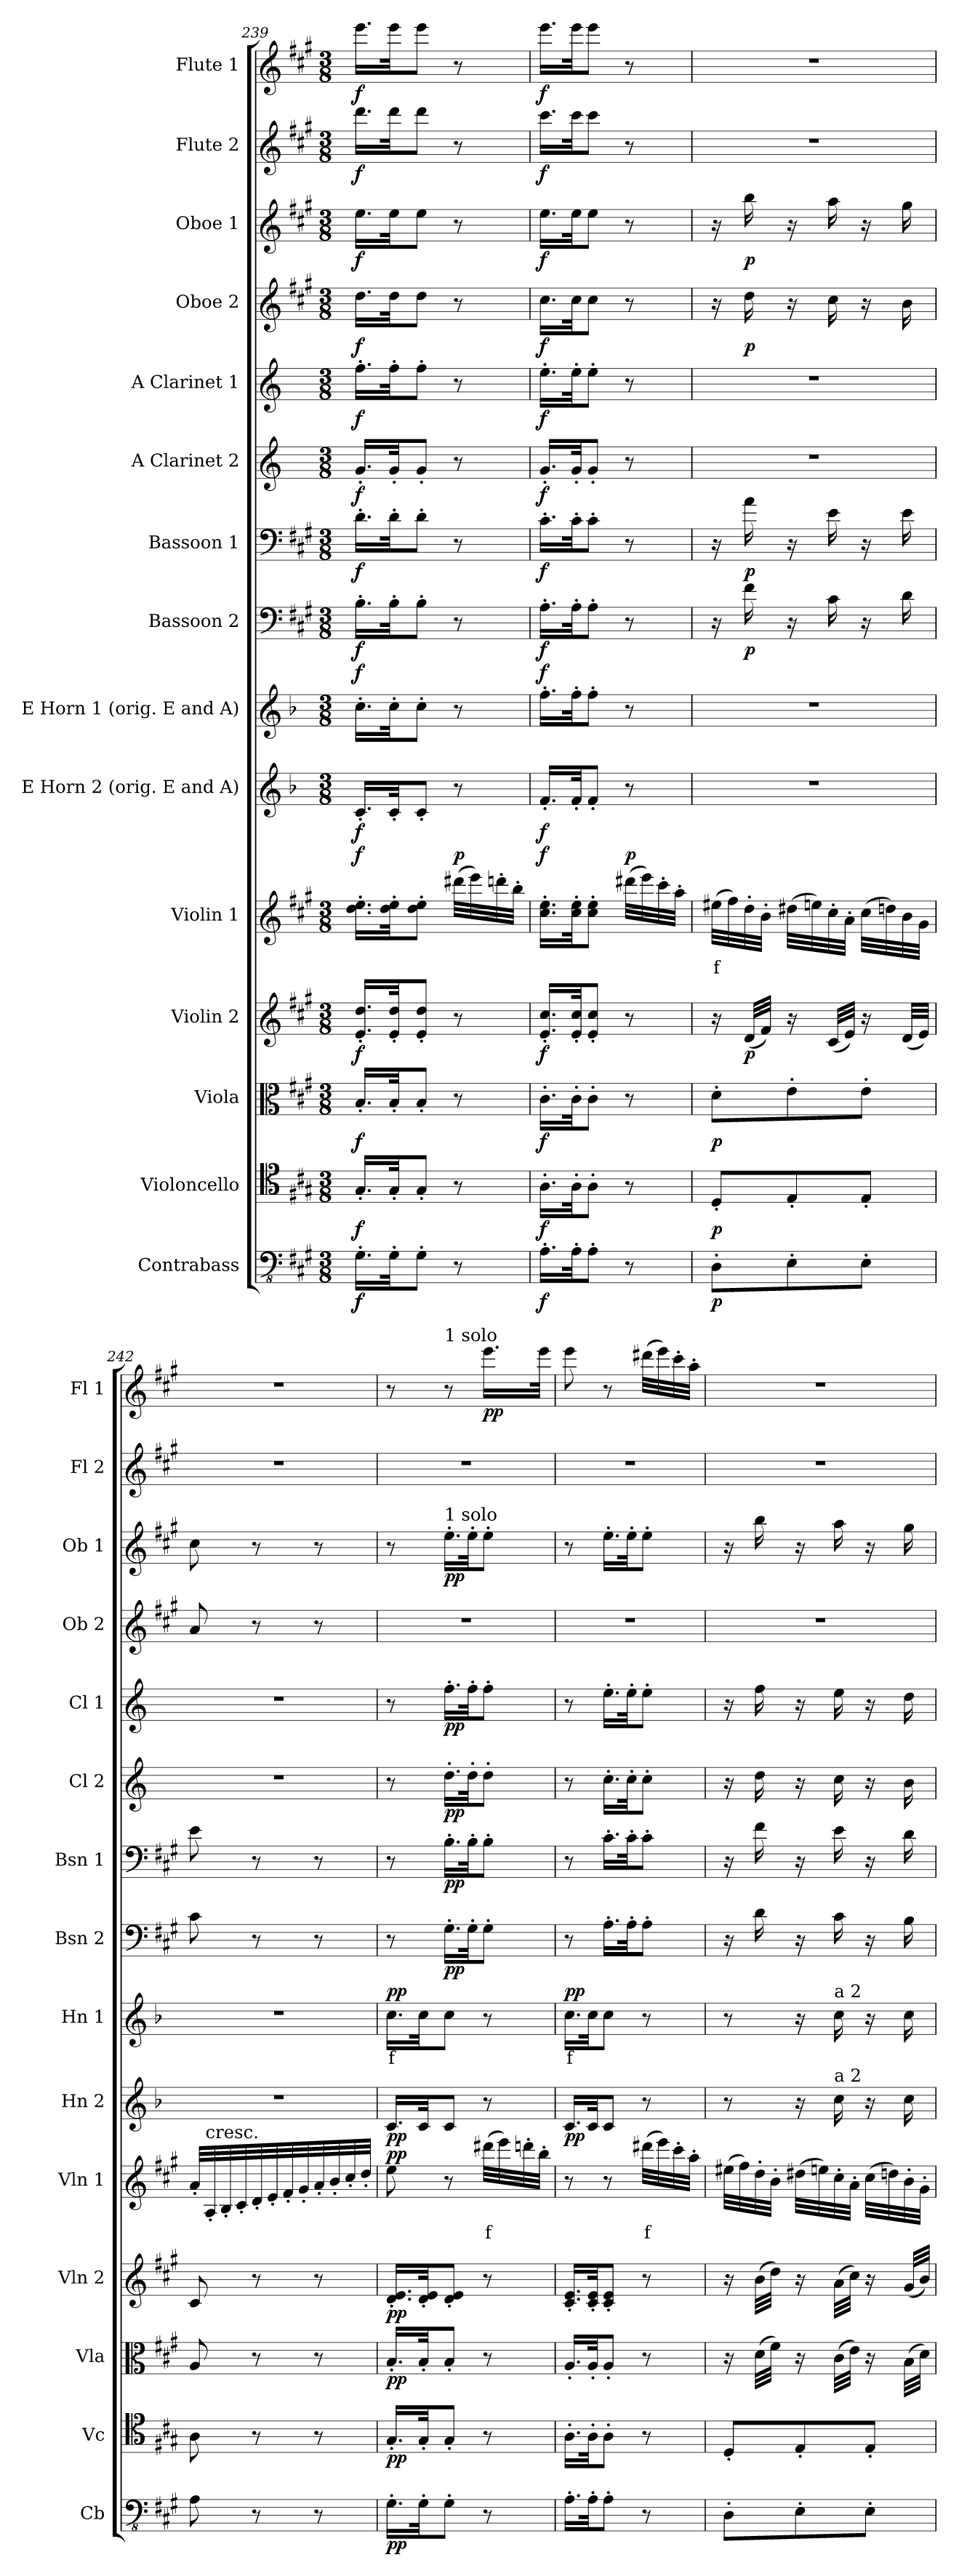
**kern	**dynam	**kern	**dynam	**kern	**dynam	**kern	**dynam	**kern	**text	**dynam	**kern	**dynam	**kern	**text	**dynam	**kern	**dynam	**kern	**dynam	**kern	**dynam	**kern	**dynam	**kern	**dynam	**kern	**dynam	**kern	**dynam	**kern	**dynam
*part15	*part15	*part14	*part14	*part13	*part13	*part12	*part12	*part11	*part11	*part11	*part10	*part10	*part9	*part9	*part9	*part8	*part8	*part7	*part7	*part6	*part6	*part5	*part5	*part4	*part4	*part3	*part3	*part2	*part2	*part1	*part1
*staff15	*staff15	*staff14	*staff14	*staff13	*staff13	*staff12	*staff12	*staff11	*staff11	*staff11	*staff10	*staff10	*staff9	*staff9	*staff9	*staff8	*staff8	*staff7	*staff7	*staff6	*staff6	*staff5	*staff5	*staff4	*staff4	*staff3	*staff3	*staff2	*staff2	*staff1	*staff1
*I"Contrabass	*	*I"Violoncello	*	*I"Viola	*	*I"Violin 2	*	*I"Violin 1	*	*	*I"E Horn 2 (orig. E and A)	*	*I"E Horn 1 (orig. E and A)	*	*	*I"Bassoon 2	*	*I"Bassoon 1	*	*I"A Clarinet 2	*	*I"A Clarinet 1	*	*I"Oboe 2	*	*I"Oboe 1	*	*I"Flute 2	*	*I"Flute 1	*
*I'Cb	*	*I'Vc	*	*I'Vla	*	*I'Vln 2	*	*I'Vln 1	*	*	*I'Hn 2	*	*I'Hn 1	*	*	*I'Bsn 2	*	*I'Bsn 1	*	*I'Cl 2	*	*I'Cl 1	*	*I'Ob 2	*	*I'Ob 1	*	*I'Fl 2	*	*I'Fl 1	*
*clefFv4	*	*clefC4	*	*clefC3	*	*clefG2	*	*clefG2	*	*	*clefG2	*	*clefG2	*	*	*clefF4	*	*clefF4	*	*clefG2	*	*clefG2	*	*clefG2	*	*clefG2	*	*clefG2	*	*clefG2	*
*	*	*	*	*	*	*	*	*	*	*	*ITrd5c8	*	*ITrd5c8	*	*	*	*	*	*	*ITrd2c3	*	*ITrd2c3	*	*	*	*	*	*	*	*	*
*k[f#c#g#]	*	*k[f#c#g#]	*	*k[f#c#g#]	*	*k[f#c#g#]	*	*k[f#c#g#]	*	*	*k[f#c#g#]	*	*k[f#c#g#]	*	*	*k[f#c#g#]	*	*k[f#c#g#]	*	*k[f#c#g#]	*	*k[f#c#g#]	*	*k[f#c#g#]	*	*k[f#c#g#]	*	*k[f#c#g#]	*	*k[f#c#g#]	*
*M3/8	*	*M3/8	*	*M3/8	*	*M3/8	*	*M3/8	*	*	*M3/8	*	*M3/8	*	*	*M3/8	*	*M3/8	*	*M3/8	*	*M3/8	*	*M3/8	*	*M3/8	*	*M3/8	*	*M3/8	*
=239	=239	=239	=239	=239	=239	=239	=239	=239	=239	=239	=239	=239	=239	=239	=239	=239	=239	=239	=239	=239	=239	=239	=239	=239	=239	=239	=239	=239	=239	=239	=239
!	!LO:DY:b	!	!LO:DY:b	!	!LO:DY:b	!	!LO:DY:b	!	!	!LO:DY:b	!	!LO:DY:b	!	!	!LO:DY:b	!	!LO:DY:b	!	!LO:DY:b	!	!LO:DY:b	!	!LO:DY:b	!	!LO:DY:b	!	!LO:DY:b	!	!LO:DY:b	!	!LO:DY:b
16.GG#'\LL	f	16.G#'/LL	f	16.B'/LL	f	16.e/' 16.dd/'LL	f	16.dd\' 16.ee\'LL	.	f	16.E'/LL	f	16.e'\LL	.	f	16.B'\LL	f	16.d'\LL	f	16.e'/LL	f	16.dd'\LL	f	16.dd\LL	f	16.ee\LL	f	16.ddd\LL	f	16.eee\LL	f
32GG#'\JK	.	32G#'/JK	.	32B'/JK	.	32e/' 32dd/'JK	.	32dd\' 32ee\'JK	.	.	32E'/JK	.	32e'\JK	.	.	32B'\JK	.	32d'\JK	.	32e'/JK	.	32dd'\JK	.	32dd\JK	.	32ee\JK	.	32ddd\JK	.	32eee\JK	.
8GG#'\J	.	8G#'/J	.	8B'/J	.	8e/' 8dd/'J	.	8dd\' 8ee\'J	.	.	8E'/J	.	8e'\J	.	.	8B'\J	.	8d'\J	.	8e'/J	.	8dd'\J	.	8dd\J	.	8ee\J	.	8ddd\J	.	8eee\J	.
!	!	!	!	!	!	!	!	!	!	!LO:DY:b	!	!	!	!	!	!	!	!	!	!	!	!	!	!	!	!	!	!	!	!	!
8r	.	8r	.	8r	.	8r	.	(32ddd#X\LLL	.	p	8r	.	8r	.	.	8r	.	8r	.	8r	.	8r	.	8r	.	8r	.	8r	.	8r	.
.	.	.	.	.	.	.	.	32eee\)	.	.	.	.	.	.	.	.	.	.	.	.	.	.	.	.	.	.	.	.	.	.	.
.	.	.	.	.	.	.	.	32dddn'\	.	.	.	.	.	.	.	.	.	.	.	.	.	.	.	.	.	.	.	.	.	.	.
.	.	.	.	.	.	.	.	32bb'\JJJ	.	.	.	.	.	.	.	.	.	.	.	.	.	.	.	.	.	.	.	.	.	.	.
=240	=240	=240	=240	=240	=240	=240	=240	=240	=240	=240	=240	=240	=240	=240	=240	=240	=240	=240	=240	=240	=240	=240	=240	=240	=240	=240	=240	=240	=240	=240	=240
!	!LO:DY:b	!	!LO:DY:b	!	!LO:DY:b	!	!LO:DY:b	!	!	!LO:DY:b	!	!LO:DY:b	!	!	!LO:DY:b	!	!LO:DY:b	!	!LO:DY:b	!	!LO:DY:b	!	!LO:DY:b	!	!LO:DY:b	!	!LO:DY:b	!	!LO:DY:b	!	!LO:DY:b
16.AA'\LL	f	16.A'\LL	f	16.c#'\LL	f	16.e/' 16.cc#/'LL	f	16.cc#\' 16.ee\'LL	.	f	16.A'/LL	f	16.a'\LL	.	f	16.A'\LL	f	16.c#'\LL	f	16.e'/LL	f	16.cc#'\LL	f	16.cc#\LL	f	16.ee\LL	f	16.ccc#\LL	f	16.eee\LL	f
32AA'\JK	.	32A'\JK	.	32c#'\JK	.	32e/' 32cc#/'JK	.	32cc#\' 32ee\'JK	.	.	32A'/JK	.	32a'\JK	.	.	32A'\JK	.	32c#'\JK	.	32e'/JK	.	32cc#'\JK	.	32cc#\JK	.	32ee\JK	.	32ccc#\JK	.	32eee\JK	.
8AA'\J	.	8A'\J	.	8c#'\J	.	8e/' 8cc#/'J	.	8cc#\' 8ee\'J	.	.	8A'/J	.	8a'\J	.	.	8A'\J	.	8c#'\J	.	8e'/J	.	8cc#'\J	.	8cc#\J	.	8ee\J	.	8ccc#\J	.	8eee\J	.
!	!	!	!	!	!	!	!	!	!	!LO:DY:b	!	!	!	!	!	!	!	!	!	!	!	!	!	!	!	!	!	!	!	!	!
8r	.	8r	.	8r	.	8r	.	(32ddd#X\LLL	.	p	8r	.	8r	.	.	8r	.	8r	.	8r	.	8r	.	8r	.	8r	.	8r	.	8r	.
.	.	.	.	.	.	.	.	32eee\)	.	.	.	.	.	.	.	.	.	.	.	.	.	.	.	.	.	.	.	.	.	.	.
.	.	.	.	.	.	.	.	32ccc#'\	.	.	.	.	.	.	.	.	.	.	.	.	.	.	.	.	.	.	.	.	.	.	.
.	.	.	.	.	.	.	.	32aa'\JJJ	.	.	.	.	.	.	.	.	.	.	.	.	.	.	.	.	.	.	.	.	.	.	.
=241	=241	=241	=241	=241	=241	=241	=241	=241	=241	=241	=241	=241	=241	=241	=241	=241	=241	=241	=241	=241	=241	=241	=241	=241	=241	=241	=241	=241	=241	=241	=241
!	!LO:DY:b	!	!LO:DY:b	!	!LO:DY:b	!	!	!	!LO:LY:b:color=#FF0000	!	!	!	!	!	!	!	!	!	!	!	!	!	!	!	!	!	!	!	!	!	!
8DD'\L	p	8D'/L	p	8d'\L	p	16r	.	(32ee#X\LLL	f	.	4.r	.	4.r	.	.	16r	.	16r	.	4.r	.	4.r	.	16r	.	16r	.	4.r	.	4.r	.
.	.	.	.	.	.	.	.	32ff#\)	.	.	.	.	.	.	.	.	.	.	.	.	.	.	.	.	.	.	.	.	.	.	.
!	!	!	!	!	!	!	!LO:DY:b	!	!	!	!	!	!	!	!	!	!LO:DY:b	!	!LO:DY:b	!	!	!	!	!	!LO:DY:b	!	!LO:DY:b	!	!	!	!
.	.	.	.	.	.	(32d/LLL	p	32dd'\	.	.	.	.	.	.	.	16f#\	p	16a\	p	.	.	.	.	16dd\	p	16bb\	p	.	.	.	.
.	.	.	.	.	.	32f#/JJJ)	.	32b'\JJJ	.	.	.	.	.	.	.	.	.	.	.	.	.	.	.	.	.	.	.	.	.	.	.
8EE'\	.	8E'/	.	8e'\	.	16r	.	(32dd#X\LLL	.	.	.	.	.	.	.	16r	.	16r	.	.	.	.	.	16r	.	16r	.	.	.	.	.
.	.	.	.	.	.	.	.	32een\)	.	.	.	.	.	.	.	.	.	.	.	.	.	.	.	.	.	.	.	.	.	.	.
.	.	.	.	.	.	(32c#/LLL	.	32cc#'\	.	.	.	.	.	.	.	16c#\	.	16e\	.	.	.	.	.	16cc#\	.	16aa\	.	.	.	.	.
.	.	.	.	.	.	32e/JJJ)	.	32a'\JJJ	.	.	.	.	.	.	.	.	.	.	.	.	.	.	.	.	.	.	.	.	.	.	.
8EE'\J	.	8E'/J	.	8e'\J	.	16r	.	(32cc#\LLL	.	.	.	.	.	.	.	16r	.	16r	.	.	.	.	.	16r	.	16r	.	.	.	.	.
.	.	.	.	.	.	.	.	32ddn\)	.	.	.	.	.	.	.	.	.	.	.	.	.	.	.	.	.	.	.	.	.	.	.
.	.	.	.	.	.	(32d/LLL	.	32b\	.	.	.	.	.	.	.	16d\	.	16e\	.	.	.	.	.	16b\	.	16gg#\	.	.	.	.	.
.	.	.	.	.	.	32e/JJJ)	.	32g#\JJJ	.	.	.	.	.	.	.	.	.	.	.	.	.	.	.	.	.	.	.	.	.	.	.
!!LO:PB:g=z
=242	=242	=242	=242	=242	=242	=242	=242	=242	=242	=242	=242	=242	=242	=242	=242	=242	=242	=242	=242	=242	=242	=242	=242	=242	=242	=242	=242	=242	=242	=242	=242
8AA\	.	8A\	.	8A/	.	8c#/	.	32a'/LLL	.	.	4.r	.	4.r	.	.	8c#\	.	8e\	.	4.r	.	4.r	.	8a/	.	8cc#\	.	4.r	.	4.r	.
!	!	!	!	!	!	!	!	!LO:TX:a:t=cresc.	!	!	!	!	!	!	!	!	!	!	!	!	!	!	!	!	!	!	!	!	!	!	!
.	.	.	.	.	.	.	.	32A'/	.	.	.	.	.	.	.	.	.	.	.	.	.	.	.	.	.	.	.	.	.	.	.
.	.	.	.	.	.	.	.	32B'/	.	.	.	.	.	.	.	.	.	.	.	.	.	.	.	.	.	.	.	.	.	.	.
.	.	.	.	.	.	.	.	32c#'/	.	.	.	.	.	.	.	.	.	.	.	.	.	.	.	.	.	.	.	.	.	.	.
8r	.	8r	.	8r	.	8r	.	32d'/	.	.	.	.	.	.	.	8r	.	8r	.	.	.	.	.	8r	.	8r	.	.	.	.	.
.	.	.	.	.	.	.	.	32e'/	.	.	.	.	.	.	.	.	.	.	.	.	.	.	.	.	.	.	.	.	.	.	.
.	.	.	.	.	.	.	.	32f#'/	.	.	.	.	.	.	.	.	.	.	.	.	.	.	.	.	.	.	.	.	.	.	.
.	.	.	.	.	.	.	.	32g#'/	.	.	.	.	.	.	.	.	.	.	.	.	.	.	.	.	.	.	.	.	.	.	.
8r	.	8r	.	8r	.	8r	.	32a'/	.	.	.	.	.	.	.	8r	.	8r	.	.	.	.	.	8r	.	8r	.	.	.	.	.
.	.	.	.	.	.	.	.	32b'/	.	.	.	.	.	.	.	.	.	.	.	.	.	.	.	.	.	.	.	.	.	.	.
.	.	.	.	.	.	.	.	32cc#'/	.	.	.	.	.	.	.	.	.	.	.	.	.	.	.	.	.	.	.	.	.	.	.
.	.	.	.	.	.	.	.	32dd'/JJJ	.	.	.	.	.	.	.	.	.	.	.	.	.	.	.	.	.	.	.	.	.	.	.
=243	=243	=243	=243	=243	=243	=243	=243	=243	=243	=243	=243	=243	=243	=243	=243	=243	=243	=243	=243	=243	=243	=243	=243	=243	=243	=243	=243	=243	=243	=243	=243
!	!LO:DY:b	!	!LO:DY:b	!	!LO:DY:b	!	!LO:DY:b	!	!	!LO:DY:b	!	!LO:DY:b	!	!LO:LY:b:color=#FF0000	!LO:DY:b	!	!	!	!	!	!	!	!	!	!	!	!	!	!	!	!
16.GG#'\LL	pp	16.G#'/LL	pp	16.B'/LL	pp	16.d/' 16.e/'LL	pp	8ee\	.	pp	16.E/LL	pp	16.e\LL	f	pp	8r	.	8r	.	8r	.	8r	.	4.r	.	8r	.	4.r	.	8r	.
32GG#'\JK	.	32G#'/JK	.	32B'/JK	.	32d/' 32e/'JK	.	.	.	.	32E/JK	.	32e\JK	.	.	.	.	.	.	.	.	.	.	.	.	.	.	.	.	.	.
!	!	!	!	!	!	!	!	!	!	!	!	!	!	!	!	!	!	!	!	!	!	!	!	!	!	!	!	!	!	!LO:TX:a:t=1 solo	!
!	!	!	!	!	!	!	!	!	!	!	!	!	!	!	!	!	!	!	!	!	!	!	!	!	!	!LO:TX:a:t=1 solo	!	!	!	!	!
!	!	!	!	!	!	!	!	!	!	!	!	!	!	!	!	!	!LO:DY:b	!	!LO:DY:b	!	!LO:DY:b	!	!LO:DY:b	!	!	!	!LO:DY:b	!	!	!	!
8GG#'\J	.	8G#'/J	.	8B'/J	.	8d/' 8e/'J	.	8r	.	.	8E/J	.	8e\J	.	.	16.G#'\LL	pp	16.B'\LL	pp	16.b'\LL	pp	16.dd'\LL	pp	.	.	16.ee'\LL	pp	.	.	8r	.
.	.	.	.	.	.	.	.	.	.	.	.	.	.	.	.	32G#'\JK	.	32B'\JK	.	32b'\JK	.	32dd'\JK	.	.	.	32ee'\JK	.	.	.	.	.
!	!	!	!	!	!	!	!	!	!LO:LY:b:color=#FF0000	!	!	!	!	!	!	!	!	!	!	!	!	!	!	!	!	!	!	!	!	!	!LO:DY:b
8r	.	8r	.	8r	.	8r	.	(32ddd#X\LLL	f	.	8r	.	8r	.	.	8G#'\J	.	8B'\J	.	8b'\J	.	8dd'\J	.	.	.	8ee'\J	.	.	.	16.eee\LL	pp
.	.	.	.	.	.	.	.	32eee\)	.	.	.	.	.	.	.	.	.	.	.	.	.	.	.	.	.	.	.	.	.	.	.
.	.	.	.	.	.	.	.	32dddn'\	.	.	.	.	.	.	.	.	.	.	.	.	.	.	.	.	.	.	.	.	.	.	.
.	.	.	.	.	.	.	.	32bb'\JJJ	.	.	.	.	.	.	.	.	.	.	.	.	.	.	.	.	.	.	.	.	.	32eee\JJk	.
=244	=244	=244	=244	=244	=244	=244	=244	=244	=244	=244	=244	=244	=244	=244	=244	=244	=244	=244	=244	=244	=244	=244	=244	=244	=244	=244	=244	=244	=244	=244	=244
!	!	!	!	!	!	!	!	!	!	!	!	!LO:DY:b	!	!LO:LY:b:color=#FF0000	!LO:DY:b	!	!	!	!	!	!	!	!	!	!	!	!	!	!	!	!
16.AA'\LL	.	16.A'\LL	.	16.A'/LL	.	16.c#/' 16.e/'LL	.	8r	.	.	16.E/LL	pp	16.e\LL	f	pp	8r	.	8r	.	8r	.	8r	.	4.r	.	8r	.	4.r	.	8eee\	.
32AA'\JK	.	32A'\JK	.	32A'/JK	.	32c#/' 32e/'JK	.	.	.	.	32E/JK	.	32e\JK	.	.	.	.	.	.	.	.	.	.	.	.	.	.	.	.	.	.
8AA'\J	.	8A'\J	.	8A'/J	.	8c#/' 8e/'J	.	8r	.	.	8E/J	.	8e\J	.	.	16.A'\LL	.	16.c#'\LL	.	16.a'\LL	.	16.cc#'\LL	.	.	.	16.ee'\LL	.	.	.	8r	.
.	.	.	.	.	.	.	.	.	.	.	.	.	.	.	.	32A'\JK	.	32c#'\JK	.	32a'\JK	.	32cc#'\JK	.	.	.	32ee'\JK	.	.	.	.	.
!	!	!	!	!	!	!	!	!	!LO:LY:b:color=#FF0000	!	!	!	!	!	!	!	!	!	!	!	!	!	!	!	!	!	!	!	!	!	!
8r	.	8r	.	8r	.	8r	.	(32ddd#X\LLL	f	.	8r	.	8r	.	.	8A'\J	.	8c#'\J	.	8a'\J	.	8cc#'\J	.	.	.	8ee'\J	.	.	.	(32ddd#X\LLL	.
.	.	.	.	.	.	.	.	32eee\)	.	.	.	.	.	.	.	.	.	.	.	.	.	.	.	.	.	.	.	.	.	32eee\)	.
.	.	.	.	.	.	.	.	32ccc#'\	.	.	.	.	.	.	.	.	.	.	.	.	.	.	.	.	.	.	.	.	.	32ccc#'\	.
.	.	.	.	.	.	.	.	32aa'\JJJ	.	.	.	.	.	.	.	.	.	.	.	.	.	.	.	.	.	.	.	.	.	32aa'\JJJ	.
=245	=245	=245	=245	=245	=245	=245	=245	=245	=245	=245	=245	=245	=245	=245	=245	=245	=245	=245	=245	=245	=245	=245	=245	=245	=245	=245	=245	=245	=245	=245	=245
8DD'\L	.	8D'/L	.	16r	.	16r	.	(32ee#X\LLL	.	.	8r	.	8r	.	.	16r	.	16r	.	16r	.	16r	.	4.r	.	16r	.	4.r	.	4.r	.
.	.	.	.	.	.	.	.	32ff#\)	.	.	.	.	.	.	.	.	.	.	.	.	.	.	.	.	.	.	.	.	.	.	.
.	.	.	.	(32d\LLL	.	(32b\LLL	.	32dd'\	.	.	.	.	.	.	.	16d\	.	16f#\	.	16b\	.	16dd\	.	.	.	16bb\	.	.	.	.	.
.	.	.	.	32f#\JJJ)	.	32dd\JJJ)	.	32b'\JJJ	.	.	.	.	.	.	.	.	.	.	.	.	.	.	.	.	.	.	.	.	.	.	.
8EE'\	.	8E'/	.	16r	.	16r	.	(32dd#X\LLL	.	.	16r	.	16r	.	.	16r	.	16r	.	16r	.	16r	.	.	.	16r	.	.	.	.	.
.	.	.	.	.	.	.	.	32een\)	.	.	.	.	.	.	.	.	.	.	.	.	.	.	.	.	.	.	.	.	.	.	.
!	!	!	!	!	!	!	!	!	!	!	!	!	!LO:TX:a:t=a 2	!	!	!	!	!	!	!	!	!	!	!	!	!	!	!	!	!	!
!	!	!	!	!	!	!	!	!	!	!	!LO:TX:a:t=a 2	!	!	!	!	!	!	!	!	!	!	!	!	!	!	!	!	!	!	!	!
.	.	.	.	(32c#\LLL	.	(32a\LLL	.	32cc#'\	.	.	16e\	.	16e\	.	.	16c#\	.	16e\	.	16a\	.	16cc#\	.	.	.	16aa\	.	.	.	.	.
.	.	.	.	32e\JJJ)	.	32cc#\JJJ)	.	32a'\JJJ	.	.	.	.	.	.	.	.	.	.	.	.	.	.	.	.	.	.	.	.	.	.	.
8EE'\J	.	8E'/J	.	16r	.	16r	.	(32cc#\LLL	.	.	16r	.	16r	.	.	16r	.	16r	.	16r	.	16r	.	.	.	16r	.	.	.	.	.
.	.	.	.	.	.	.	.	32ddn\)	.	.	.	.	.	.	.	.	.	.	.	.	.	.	.	.	.	.	.	.	.	.	.
.	.	.	.	(32B\LLL	.	(32g#/LLL	.	32b'\	.	.	16e\	.	16e\	.	.	16B\	.	16d\	.	16g#\	.	16b\	.	.	.	16gg#\	.	.	.	.	.
.	.	.	.	32d\JJJ)	.	32b/JJJ)	.	32g#'\JJJ	.	.	.	.	.	.	.	.	.	.	.	.	.	.	.	.	.	.	.	.	.	.	.
=	=	=	=	=	=	=	=	=	=	=	=	=	=	=	=	=	=	=	=	=	=	=	=	=	=	=	=	=	=	=	=
*-	*-	*-	*-	*-	*-	*-	*-	*-	*-	*-	*-	*-	*-	*-	*-	*-	*-	*-	*-	*-	*-	*-	*-	*-	*-	*-	*-	*-	*-	*-	*-
